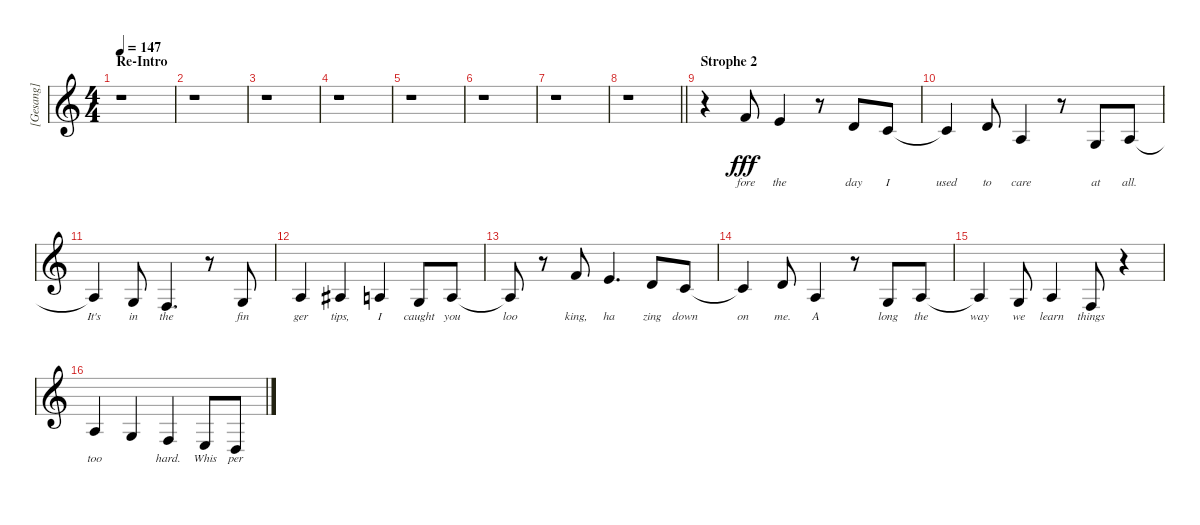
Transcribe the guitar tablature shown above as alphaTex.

\track ("[Gesang]" "[Gesang]") {instrument tenorsax}
\staff {score}
\tuning (E4 B3 G3 D3 A2 E2) {hide}
\ts (4 4)
\section ("" "Re-Intro")
\tempo 147
\clef g2
\ks c
r.1{dy fff} |
r.1 |
r.1 |
r.1 |
r.1 |
r.1 |
r.1 |
\barLineRight lightlight
r.1 |
\section ("" "Strophe 2")
r.4 6.2.8{lyrics (0 "fore") lyrics (1 "") lyrics (2 "") lyrics (3 "") lyrics (4 "")} 5.2.4{lyrics (0 "the") lyrics (1 "") lyrics (2 "") lyrics (3 "") lyrics (4 "")} r.8 3.2.8{lyrics (0 "day") lyrics (1 "") lyrics (2 "") lyrics (3 "") lyrics (4 "")} 1.2.8{lyrics (0 "I") lyrics (1 "") lyrics (2 "") lyrics (3 "") lyrics (4 "")} |
1.2{t}.4{lyrics (0 "used") lyrics (1 "") lyrics (2 "") lyrics (3 "") lyrics (4 "")} 3.2.8{lyrics (0 "to") lyrics (1 "") lyrics (2 "") lyrics (3 "") lyrics (4 "")} 2.3.4{lyrics (0 "care") lyrics (1 "") lyrics (2 "") lyrics (3 "") lyrics (4 "")} r.8 0.3.8{lyrics (0 "at") lyrics (1 "") lyrics (2 "") lyrics (3 "") lyrics (4 "")} 2.3.8{lyrics (0 "all.") lyrics (1 "") lyrics (2 "") lyrics (3 "") lyrics (4 "")} |
2.3{t}.4{lyrics (0 "It's") lyrics (1 "") lyrics (2 "") lyrics (3 "") lyrics (4 "")} 0.3.8{lyrics (0 "in") lyrics (1 "") lyrics (2 "") lyrics (3 "") lyrics (4 "")} 3.4.4{d lyrics (0 "the") lyrics (1 "") lyrics (2 "") lyrics (3 "") lyrics (4 "")} r.8 0.3.8{lyrics (0 "fin") lyrics (1 "") lyrics (2 "") lyrics (3 "") lyrics (4 "")} |
2.3.4{lyrics (0 "ger") lyrics (1 "") lyrics (2 "") lyrics (3 "") lyrics (4 "")} 3.3.4{lyrics (0 "tips,") lyrics (1 "") lyrics (2 "") lyrics (3 "") lyrics (4 "")} 2.3.4{lyrics (0 "I") lyrics (1 "") lyrics (2 "") lyrics (3 "") lyrics (4 "")} 0.3.8{lyrics (0 "caught") lyrics (1 "") lyrics (2 "") lyrics (3 "") lyrics (4 "")} 2.3.8{lyrics (0 "you") lyrics (1 "") lyrics (2 "") lyrics (3 "") lyrics (4 "")} |
2.3{t}.8{lyrics (0 "loo") lyrics (1 "") lyrics (2 "") lyrics (3 "") lyrics (4 "")} r.8 6.2.8{lyrics (0 "king,") lyrics (1 "") lyrics (2 "") lyrics (3 "") lyrics (4 "")} 5.2.4{d lyrics (0 "ha") lyrics (1 "") lyrics (2 "") lyrics (3 "") lyrics (4 "")} 3.2.8{lyrics (0 "zing") lyrics (1 "") lyrics (2 "") lyrics (3 "") lyrics (4 "")} 1.2.8{lyrics (0 "down") lyrics (1 "") lyrics (2 "") lyrics (3 "") lyrics (4 "")} |
1.2{t}.4{lyrics (0 "on") lyrics (1 "") lyrics (2 "") lyrics (3 "") lyrics (4 "")} 3.2.8{lyrics (0 "me.") lyrics (1 "") lyrics (2 "") lyrics (3 "") lyrics (4 "")} 2.3.4{lyrics (0 "A") lyrics (1 "") lyrics (2 "") lyrics (3 "") lyrics (4 "")} r.8 0.3.8{lyrics (0 "long") lyrics (1 "") lyrics (2 "") lyrics (3 "") lyrics (4 "")} 2.3.8{lyrics (0 "the") lyrics (1 "") lyrics (2 "") lyrics (3 "") lyrics (4 "")} |
2.3{t}.4{lyrics (0 "way") lyrics (1 "") lyrics (2 "") lyrics (3 "") lyrics (4 "")} 0.3.8{lyrics (0 "we") lyrics (1 "") lyrics (2 "") lyrics (3 "") lyrics (4 "")} 2.3.4{lyrics (0 "learn") lyrics (1 "") lyrics (2 "") lyrics (3 "") lyrics (4 "")} 3.4.8{lyrics (0 "things") lyrics (1 "") lyrics (2 "") lyrics (3 "") lyrics (4 "")} r.4 |
2.3.4{lyrics (0 "too") lyrics (1 "") lyrics (2 "") lyrics (3 "") lyrics (4 "")} 0.3.4{lyrics (0 "") lyrics (1 "") lyrics (2 "") lyrics (3 "") lyrics (4 "")} 3.4.4{lyrics (0 "hard.") lyrics (1 "") lyrics (2 "") lyrics (3 "") lyrics (4 "")} 2.4.8{lyrics (0 "Whis") lyrics (1 "") lyrics (2 "") lyrics (3 "") lyrics (4 "")} 0.4.8{lyrics (0 "per") lyrics (1 "") lyrics (2 "") lyrics (3 "") lyrics (4 "")}
